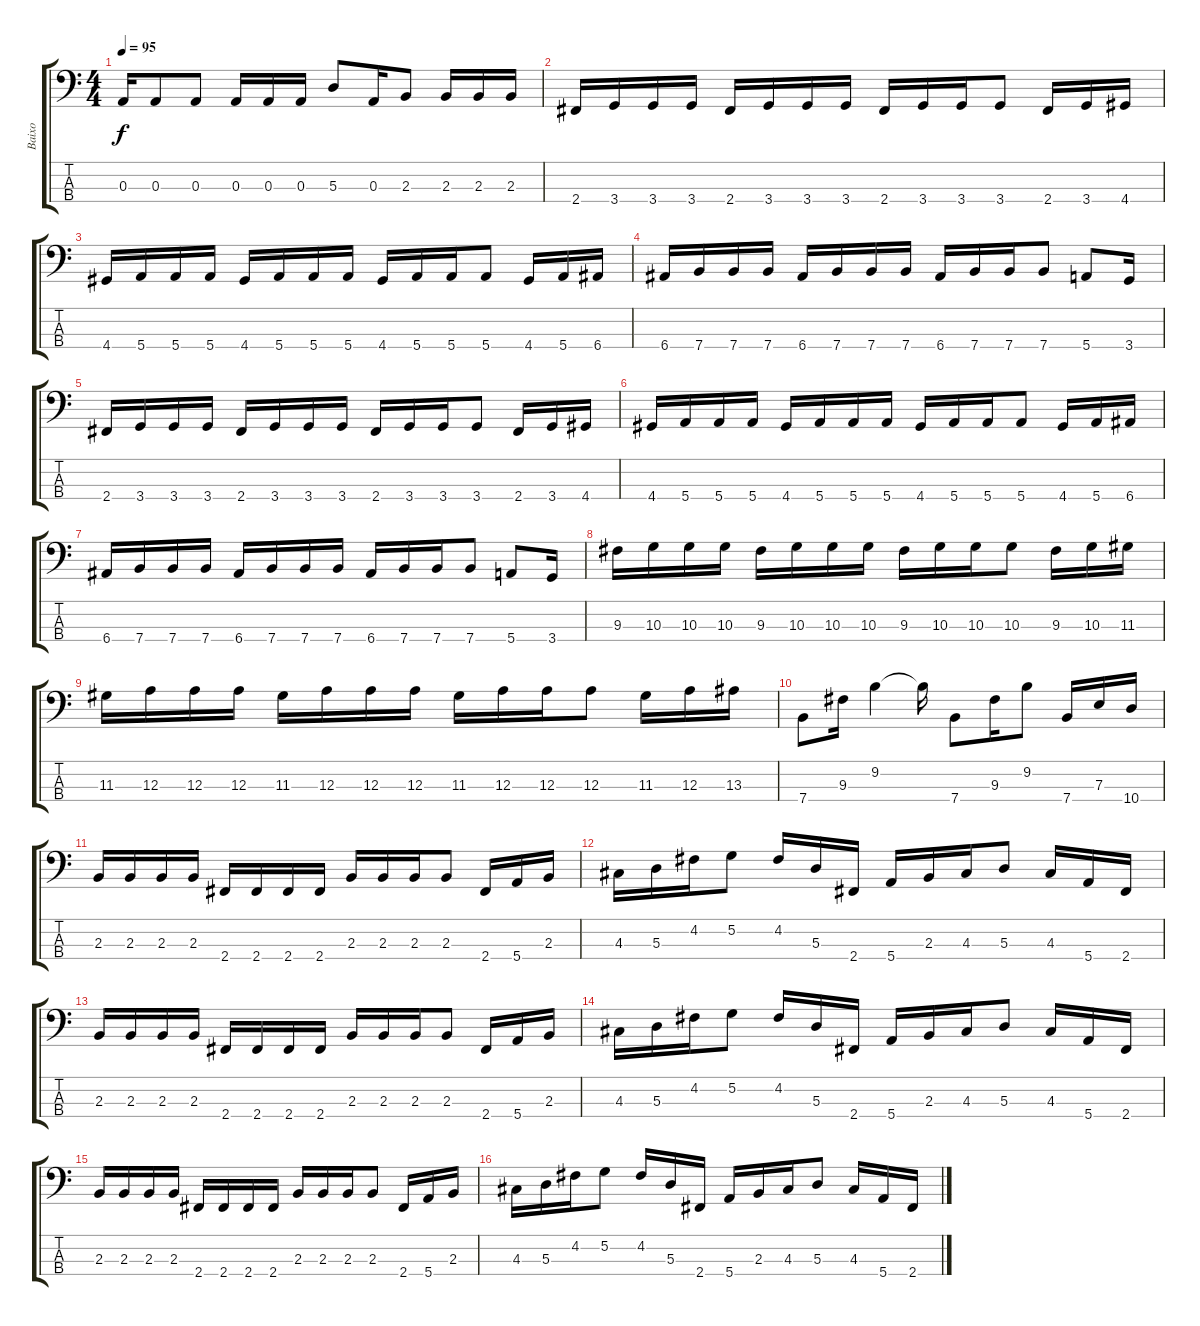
\track ("Baixo" "Baixo") {instrument electricbasspick}
\staff {score tabs}
\tuning (G2 D2 A1 E1) {hide}
\ts (4 4)
\tempo 95
\clef f4
\ks c
0.3.16{dy f} 0.3.8 0.3.8 0.3.16 0.3.16 0.3.16 5.3.8 0.3.16 2.3.8 2.3.16 2.3.16 2.3.16 |
2.4.16 3.4.16 3.4.16 3.4.16 2.4.16 3.4.16 3.4.16 3.4.16 2.4.16 3.4.16 3.4.16 3.4.8 2.4.16 3.4.16 4.4.16 |
4.4.16 5.4.16 5.4.16 5.4.16 4.4.16 5.4.16 5.4.16 5.4.16 4.4.16 5.4.16 5.4.16 5.4.8 4.4.16 5.4.16 6.4.16 |
6.4.16 7.4.16 7.4.16 7.4.16 6.4.16 7.4.16 7.4.16 7.4.16 6.4.16 7.4.16 7.4.16 7.4.8 5.4.8 3.4.16 |
2.4.16 3.4.16 3.4.16 3.4.16 2.4.16 3.4.16 3.4.16 3.4.16 2.4.16 3.4.16 3.4.16 3.4.8 2.4.16 3.4.16 4.4.16 |
4.4.16 5.4.16 5.4.16 5.4.16 4.4.16 5.4.16 5.4.16 5.4.16 4.4.16 5.4.16 5.4.16 5.4.8 4.4.16 5.4.16 6.4.16 |
6.4.16 7.4.16 7.4.16 7.4.16 6.4.16 7.4.16 7.4.16 7.4.16 6.4.16 7.4.16 7.4.16 7.4.8 5.4.8 3.4.16 |
9.3.16 10.3.16 10.3.16 10.3.16 9.3.16 10.3.16 10.3.16 10.3.16 9.3.16 10.3.16 10.3.16 10.3.8 9.3.16 10.3.16 11.3.16 |
11.3.16 12.3.16 12.3.16 12.3.16 11.3.16 12.3.16 12.3.16 12.3.16 11.3.16 12.3.16 12.3.16 12.3.8 11.3.16 12.3.16 13.3.16 |
7.4.8 9.3.16 9.2.4 9.2{t}.16 7.4.8 9.3.16 9.2.8 7.4.16 7.3.16 10.4.16 |
2.3.16 2.3.16 2.3.16 2.3.16 2.4.16 2.4.16 2.4.16 2.4.16 2.3.16 2.3.16 2.3.16 2.3.8 2.4.16 5.4.16 2.3.16 |
4.3.16 5.3.16 4.2.16 5.2.8 4.2.16 5.3.16 2.4.16 5.4.16 2.3.16 4.3.16 5.3.8 4.3.16 5.4.16 2.4.16 |
2.3.16 2.3.16 2.3.16 2.3.16 2.4.16 2.4.16 2.4.16 2.4.16 2.3.16 2.3.16 2.3.16 2.3.8 2.4.16 5.4.16 2.3.16 |
4.3.16 5.3.16 4.2.16 5.2.8 4.2.16 5.3.16 2.4.16 5.4.16 2.3.16 4.3.16 5.3.8 4.3.16 5.4.16 2.4.16 |
2.3.16 2.3.16 2.3.16 2.3.16 2.4.16 2.4.16 2.4.16 2.4.16 2.3.16 2.3.16 2.3.16 2.3.8 2.4.16 5.4.16 2.3.16 |
4.3.16 5.3.16 4.2.16 5.2.8 4.2.16 5.3.16 2.4.16 5.4.16 2.3.16 4.3.16 5.3.8 4.3.16 5.4.16 2.4.16
